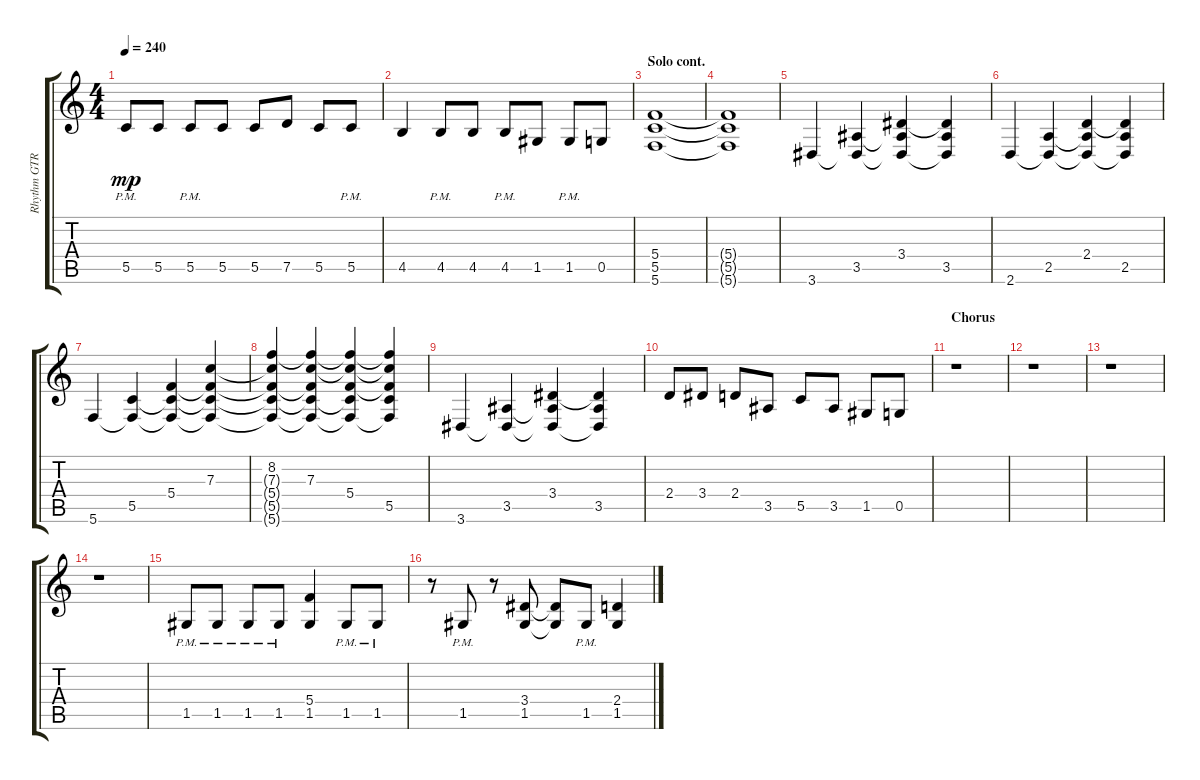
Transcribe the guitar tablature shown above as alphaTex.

\track ("Rhythm GTR 2" "Rhythm GTR") {instrument distortionguitar}
\staff {score tabs}
\tuning (D4 A3 F3 C3 G2 C2) {hide}
\ts (4 4)
\tempo 240
\clef g2
\ks aminor
5.5{pm}.8{dy mp} 5.5.8 5.5{pm}.8 5.5.8 5.5.8 7.5.8 5.5.8 5.5{pm}.8 |
4.5.4 4.5{pm}.8 4.5.8 4.5{pm}.8 1.5.8 1.5{pm}.8 0.5.8 |
\section ("" "Solo cont.")
(5.4 5.5 5.6).1 |
(5.4{t} 5.5{t} 5.6{t}).1 |
3.6.4 (3.5 3.6{t}).4 (3.4 3.5{t} 3.6{t}).4 (3.4{t} 3.5 3.6{t}).4 |
2.6.4 (2.5 2.6{t}).4 (2.4 2.5{t} 2.6{t}).4 (2.4{t} 2.5 2.6{t}).4 |
5.6.4 (5.5 5.6{t}).4 (5.4 5.5{t} 5.6{t}).4 (7.3 5.4{t} 5.5{t} 5.6{t}).4 |
(8.2 7.3{t} 5.4{t} 5.5{t} 5.6{t}).4 (8.2{t} 7.3 5.4{t} 5.5{t} 5.6{t}).4 (8.2{t} 7.3{t} 5.4 5.5{t} 5.6{t}).4 (8.2{t} 7.3{t} 5.4{t} 5.5 5.6{t}).4 |
3.6.4 (3.5 3.6{t}).4 (3.4 3.5{t} 3.6{t}).4 (3.4{t} 3.5 3.6{t}).4 |
2.4.8 3.4.8 2.4.8 3.5.8 5.5.8 3.5.8 1.5.8 0.5.8 |
\section ("" "Chorus")
r.1 |
r.1 |
r.1 |
r.1 |
1.5{pm}.8 1.5{pm}.8 1.5{pm}.8 1.5{pm}.8 (5.4 1.5).4 1.5{pm}.8 1.5{pm}.8 |
r.8 1.5{pm}.8 r.8 (3.4 1.5).8 (3.4{t} 1.5{t}).8 1.5{pm}.8 (2.4 1.5).4
